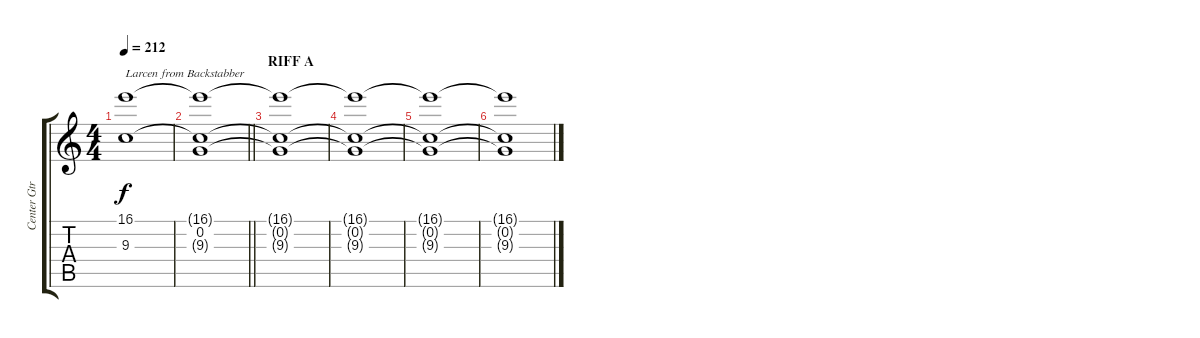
\track ("Center Gtr / Overdubs" "Center Gtr") {instrument distortionguitar}
\staff {score tabs}
\tuning (C4 G3 Eb3 Bb2 F2 C2) {hide}
\ts (4 4)
\tempo 212
\clef g2
\ks c
(16.1 9.3).1{txt "Larcen from Backstabber" dy f volume 8 instrument distortionguitar} |
\barLineRight lightlight
(16.1{t} 0.2 9.3{t}).1 |
\section ("" "RIFF A")
(16.1{t} 0.2{t} 9.3{t}).1 |
(16.1{t} 0.2{t} 9.3{t}).1 |
(16.1{t} 0.2{t} 9.3{t}).1 |
(16.1{t} 0.2{t} 9.3{t}).1
